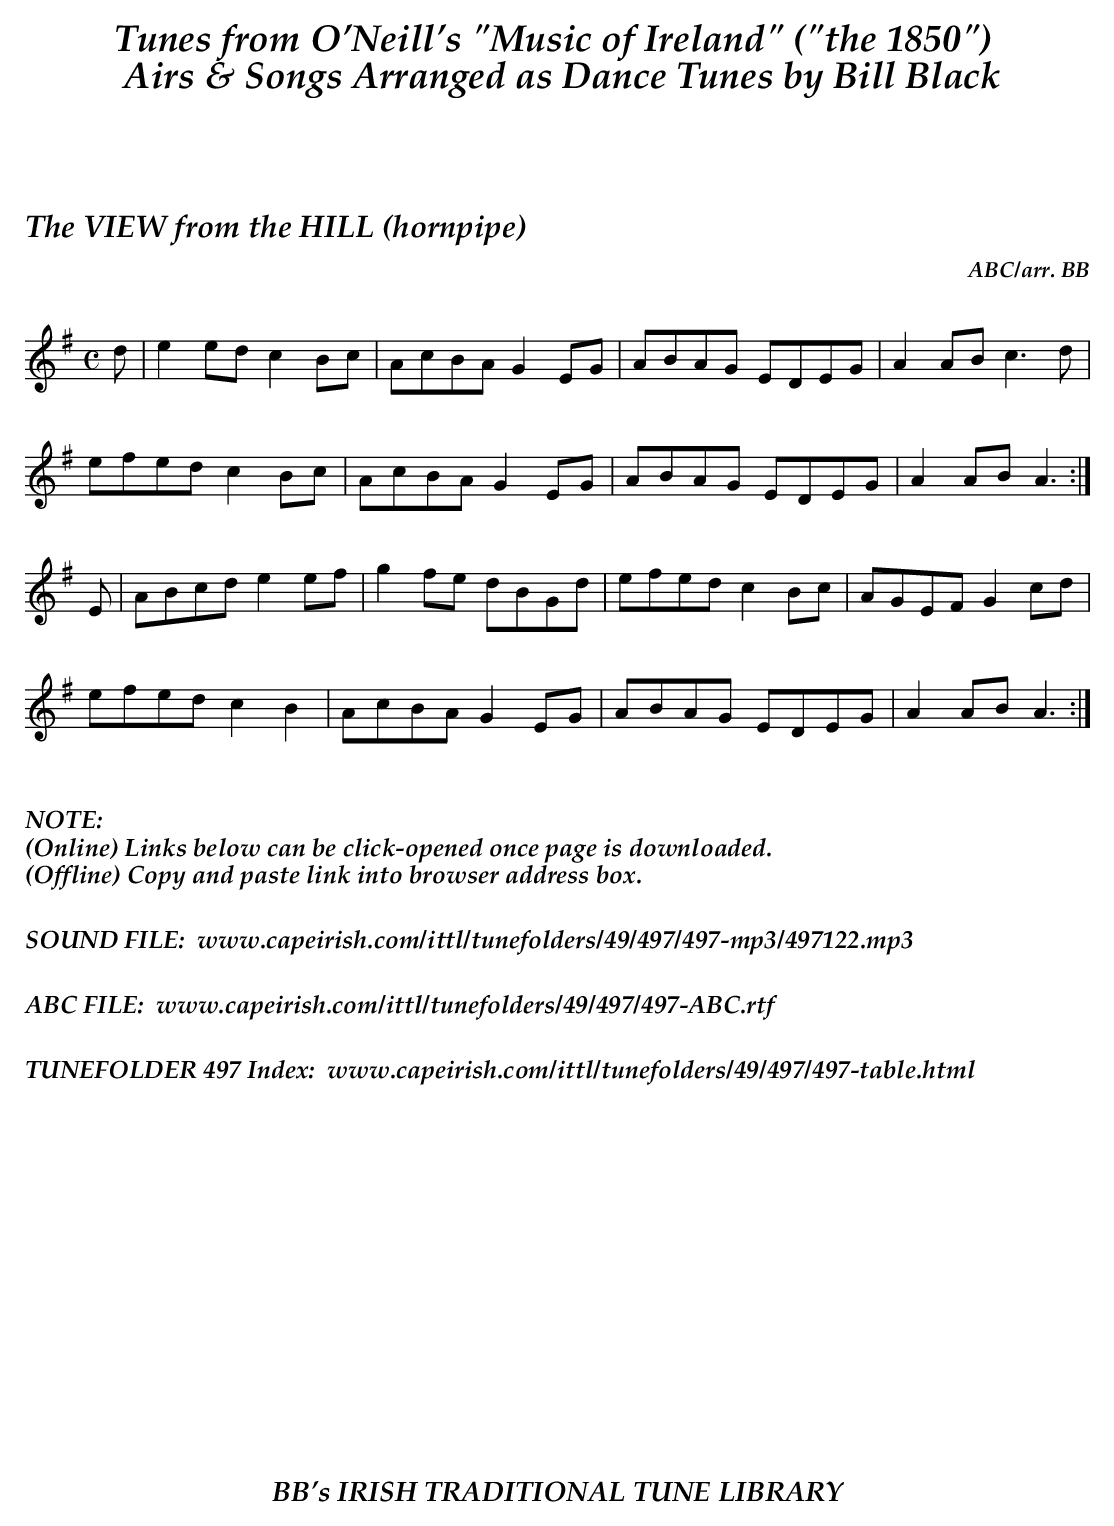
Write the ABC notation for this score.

X:1
T:VIEW from the HILL (hornpipe), The
C:ABC/arr. BB
M:C
L:1/8
K:Ador
d|e2ed c2Bc|AcBA G2EG|ABAG EDEG|A2AB c3d|
efed c2Bc|AcBA G2EG|ABAG EDEG|A2AB A3 :|
E|ABcd e2ef|g2fe dBGd|efed c2Bc|AGEF G2cd|
efed c2B2|AcBA G2EG|ABAG EDEG|A2AB A3 :|
%%vskip .3in
%%textoption left
%%textfont "Palatino-BoldItalic" 16
%%begintext
%%NOTE:
(Online) Links below can be click-opened once page is downloaded.
(Offline) Copy and paste link into browser address box.
%%
%%
SOUND FILE:  www.capeirish.com/ittl/tunefolders/49/497/497-mp3/497122.mp3
%%
%%
ABC FILE:  www.capeirish.com/ittl/tunefolders/49/497/497-ABC.rtf
%%
%%
TUNEFOLDER 497 Index:  www.capeirish.com/ittl/tunefolders/49/497/497-table.html
